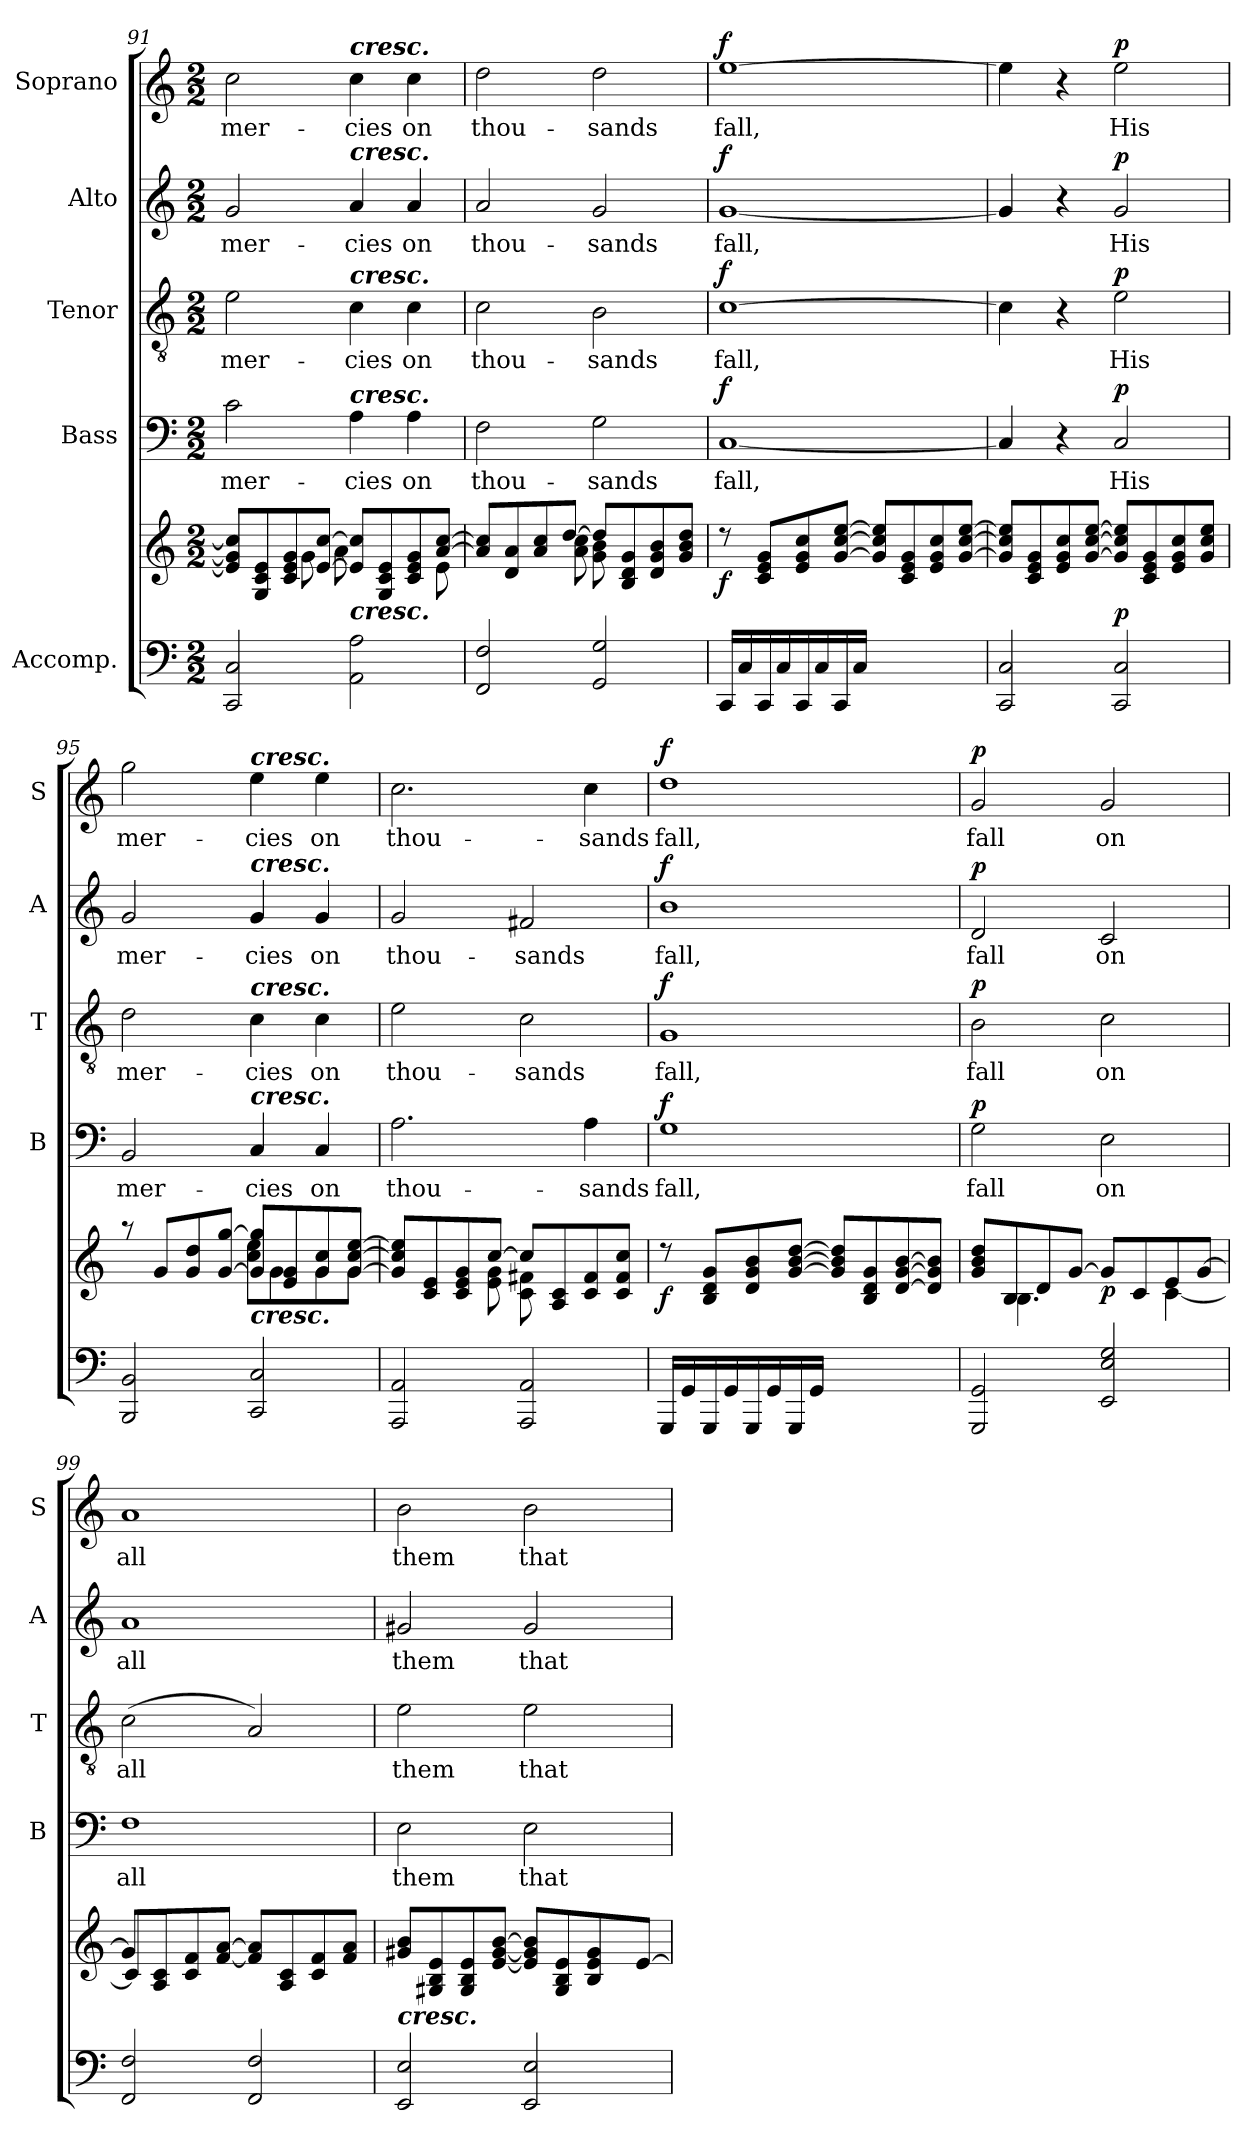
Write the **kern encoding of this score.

**kern	**kern	**dynam	**kern	**text	**dynam	**kern	**text	**dynam	**kern	**text	**dynam	**kern	**text	**dynam
*part5	*part5	*part5	*part4	*part4	*part4	*part3	*part3	*part3	*part2	*part2	*part2	*part1	*part1	*part1
*staff6	*staff5	*staff5/6	*staff4	*staff4	*staff4	*staff3	*staff3	*staff3	*staff2	*staff2	*staff2	*staff1	*staff1	*staff1
*I"Accomp.	*	*	*I"Bass	*	*	*I"Tenor	*	*	*I"Alto	*	*	*I"Soprano	*	*
*	*	*	*I'B	*	*	*I'T	*	*	*I'A	*	*	*I'S	*	*
*clefF4	*clefG2	*	*clefF4	*	*	*clefGv2	*	*	*clefG2	*	*	*clefG2	*	*
*k[]	*k[]	*	*k[]	*	*	*k[]	*	*	*k[]	*	*	*k[]	*	*
*C:	*C:	*	*C:	*	*	*C:	*	*	*C:	*	*	*C:	*	*
*M2/2	*M2/2	*	*M2/2	*	*	*M2/2	*	*	*M2/2	*	*	*M2/2	*	*
=91	=91	=91	=91	=91	=91	=91	=91	=91	=91	=91	=91	=91	=91	=91
*	*^	*	*	*	*	*	*	*	*	*	*	*	*	*
!	!	!	!	!	!LO:LY:b	!	!	!LO:LY:b	!	!	!LO:LY:b	!	!	!LO:LY:b	!
2CC/ 2C/	8e/] 8g/] 8cc/]L	4ryy	.	2c\	mer-	.	2e\	mer-	.	2g/	mer-	.	2cc\	mer-	.
.	8G/ 8c/ 8e/	.	.	.	.	.	.	.	.	.	.	.	.	.	.
.	8c/ 8e/ 8g/	8ryy	.	.	.	.	.	.	.	.	.	.	.	.	.
.	[>8e/ [>8cc/J	8g\	.	.	.	.	.	.	.	.	.	.	.	.	.
!	!	!	!	!	!	!	!	!	!	!	!	!	!LO:TX:a:Bi:t=cresc.	!	!
!	!	!	!	!	!	!	!	!	!	!LO:TX:a:Bi:t=cresc.	!	!	!	!	!
!	!	!	!	!	!	!	!LO:TX:a:Bi:t=cresc.	!	!	!	!	!	!	!	!
!	!	!	!	!LO:TX:a:Bi:t=cresc.	!	!	!	!	!	!	!	!	!	!	!
!	!LO:TX:b:Bi:t=cresc.	!	!	!	!	!	!	!	!	!	!	!	!	!	!
!	!	!	!	!	!LO:LY:b	!	!	!LO:LY:b	!	!	!LO:LY:b	!	!	!LO:LY:b	!
2AA\ 2A\	8e/] 8cc/]L	8a\	.	4A\	-cies	.	4c\	-cies	.	4a/	-cies	.	4cc\	-cies	.
.	8G/ 8c/ 8e/	8ryy	.	.	.	.	.	.	.	.	.	.	.	.	.
!	!	!	!	!	!LO:LY:b	!	!	!LO:LY:b	!	!	!LO:LY:b	!	!	!LO:LY:b	!
.	8c/ 8e/ 8g/	8ryy	.	4A\	on	.	4c\	on	.	4a/	on	.	4cc\	on	.
.	[>8a/ [>8cc/J	8e\	.	.	.	.	.	.	.	.	.	.	.	.	.
=92	=92	=92	=92	=92	=92	=92	=92	=92	=92	=92	=92	=92	=92	=92	=92
!	!	!	!	!	!LO:LY:b	!	!	!LO:LY:b	!	!	!LO:LY:b	!	!	!LO:LY:b	!
2FF/ 2F/	8a/] 8cc/]L	8ryy	.	2F\	thou-	.	2c\	thou-	.	2a/	thou-	.	2dd\	thou-	.
.	8d/ 8a/	8ryy	.	.	.	.	.	.	.	.	.	.	.	.	.
.	8a/ 8cc/	8ryy	.	.	.	.	.	.	.	.	.	.	.	.	.
.	[>8dd/J	8a\ 8cc\	.	.	.	.	.	.	.	.	.	.	.	.	.
!	!	!	!	!	!LO:LY:b	!	!	!LO:LY:b	!	!	!LO:LY:b	!	!	!LO:LY:b	!
2GG/ 2G/	8dd/L]	8g\ 8b\	.	2G\	-sands	.	2B\	-sands	.	2g/	-sands	.	2dd\	-sands	.
.	8B/ 8d/ 8g/	8ryy	.	.	.	.	.	.	.	.	.	.	.	.	.
.	8d/ 8g/ 8b/	4ryy	.	.	.	.	.	.	.	.	.	.	.	.	.
.	8g/ 8b/ 8dd/J	.	.	.	.	.	.	.	.	.	.	.	.	.	.
=93	=93	=93	=93	=93	=93	=93	=93	=93	=93	=93	=93	=93	=93	=93	=93
!	!	!	!LO:DY:b	!	!LO:LY:b	!LO:DY:b	!	!LO:LY:b	!LO:DY:b	!	!LO:LY:b	!LO:DY:b	!	!LO:LY:b	!LO:DY:b
16CC/LL	8r	1ryy	f	[1C	fall,	f	[1c	fall,	f	[1g	fall,	f	[1ee	fall,	f
16C/	.	.	.	.	.	.	.	.	.	.	.	.	.	.	.
16CC/	8c/ 8e/ 8g/L	.	.	.	.	.	.	.	.	.	.	.	.	.	.
16C/	.	.	.	.	.	.	.	.	.	.	.	.	.	.	.
16CC/	8e/ 8g/ 8cc/	.	.	.	.	.	.	.	.	.	.	.	.	.	.
16C/	.	.	.	.	.	.	.	.	.	.	.	.	.	.	.
16CC/	[8g/ [8cc/ [8ee/J	.	.	.	.	.	.	.	.	.	.	.	.	.	.
16C/JJ	.	.	.	.	.	.	.	.	.	.	.	.	.	.	.
2ryy	8g/] 8cc/] 8ee/]L	.	.	.	.	.	.	.	.	.	.	.	.	.	.
.	8c/ 8e/ 8g/	.	.	.	.	.	.	.	.	.	.	.	.	.	.
.	8e/ 8g/ 8cc/	.	.	.	.	.	.	.	.	.	.	.	.	.	.
.	[8g/ [8cc/ [8ee/J	.	.	.	.	.	.	.	.	.	.	.	.	.	.
=94	=94	=94	=94	=94	=94	=94	=94	=94	=94	=94	=94	=94	=94	=94	=94
2CC/ 2C/	8g/] 8cc/] 8ee/]L	1ryy	.	4C/]	.	.	4c\]	.	.	4g/]	.	.	4ee\]	.	.
.	8c/ 8e/ 8g/	.	.	.	.	.	.	.	.	.	.	.	.	.	.
.	8e/ 8g/ 8cc/	.	.	4r	.	.	4r	.	.	4r	.	.	4r	.	.
.	[8g/ [8cc/ [8ee/J	.	.	.	.	.	.	.	.	.	.	.	.	.	.
!	!	!	!LO:DY:b	!	!LO:LY:b	!LO:DY:b	!	!LO:LY:b	!LO:DY:b	!	!LO:LY:b	!LO:DY:b	!	!LO:LY:b	!LO:DY:b
2CC/ 2C/	8g/] 8cc/] 8ee/]L	.	p	2C/	His	p	2e\	His	p	2g/	His	p	2ee\	His	p
.	8c/ 8e/ 8g/	.	.	.	.	.	.	.	.	.	.	.	.	.	.
.	8e/ 8g/ 8cc/	.	.	.	.	.	.	.	.	.	.	.	.	.	.
.	8g/ 8cc/ 8ee/J	.	.	.	.	.	.	.	.	.	.	.	.	.	.
=95	=95	=95	=95	=95	=95	=95	=95	=95	=95	=95	=95	=95	=95	=95	=95
!	!	!	!	!	!LO:LY:b	!	!	!LO:LY:b	!	!	!LO:LY:b	!	!	!LO:LY:b	!
2BBB/ 2BB/	8raa	2ryy	.	2BB/	mer-	.	2d\	mer-	.	2g/	mer-	.	2gg\	mer-	.
.	8g/L	.	.	.	.	.	.	.	.	.	.	.	.	.	.
.	8g/ 8dd/	.	.	.	.	.	.	.	.	.	.	.	.	.	.
.	[>8g/ [>8gg/J	.	.	.	.	.	.	.	.	.	.	.	.	.	.
!	!	!	!	!	!	!	!	!	!	!	!	!	!LO:TX:a:Bi:t=cresc.	!	!
!	!	!	!	!	!	!	!	!	!	!LO:TX:a:Bi:t=cresc.	!	!	!	!	!
!	!	!	!	!	!	!	!LO:TX:a:Bi:t=cresc.	!	!	!	!	!	!	!	!
!	!	!	!	!LO:TX:a:Bi:t=cresc.	!	!	!	!	!	!	!	!	!	!	!
!	!LO:TX:b:Bi:t=cresc.	!	!	!	!	!	!	!	!	!	!	!	!	!	!
!	!	!	!	!	!LO:LY:b	!	!	!LO:LY:b	!	!	!LO:LY:b	!	!	!LO:LY:b	!
2CC/ 2C/	8g/] 8gg/]L	8cc\ 8ee\L	.	4C/	-cies	.	4c\	-cies	.	4g/	-cies	.	4ee\	-cies	.
.	8e/ 8g/	8g\	.	.	.	.	.	.	.	.	.	.	.	.	.
!	!	!	!	!	!LO:LY:b	!	!	!LO:LY:b	!	!	!LO:LY:b	!	!	!LO:LY:b	!
.	8g/ 8cc/	8g\	.	4C/	on	.	4c\	on	.	4g/	on	.	4ee\	on	.
.	[>8g/ [>8cc/ [>8ee/J	8g\J	.	.	.	.	.	.	.	.	.	.	.	.	.
=96	=96	=96	=96	=96	=96	=96	=96	=96	=96	=96	=96	=96	=96	=96	=96
!	!	!	!	!	!LO:LY:b	!	!	!LO:LY:b	!	!	!LO:LY:b	!	!	!LO:LY:b	!
2AAA/ 2AA/	8g/] 8cc/] 8ee/]L	4ryy	.	2.A\	thou-	.	2e\	thou-	.	2g/	thou-	.	2.cc\	thou-	.
.	8c/ 8e/	.	.	.	.	.	.	.	.	.	.	.	.	.	.
.	8c/ 8e/ 8g/	8ryy	.	.	.	.	.	.	.	.	.	.	.	.	.
.	[>8cc/J	8e\ 8g\	.	.	.	.	.	.	.	.	.	.	.	.	.
!	!	!	!	!	!	!	!	!LO:LY:b	!	!	!LO:LY:b	!	!	!	!
2AAA/ 2AA/	8cc/L]	8c\ 8f#X\	.	.	.	.	2c\	-sands	.	2f#X/	-sands	.	.	.	.
.	8A/ 8c/	8ryy	.	.	.	.	.	.	.	.	.	.	.	.	.
!	!	!	!	!	!LO:LY:b	!	!	!	!	!	!	!	!	!LO:LY:b	!
.	8c/ 8f#/	4ryy	.	4A\	-sands	.	.	.	.	.	.	.	4cc\	-sands	.
.	8c/ 8f#/ 8cc/J	.	.	.	.	.	.	.	.	.	.	.	.	.	.
!!LO:LB:g=z
=97	=97	=97	=97	=97	=97	=97	=97	=97	=97	=97	=97	=97	=97	=97	=97
!	!	!	!LO:DY:b	!	!LO:LY:b	!LO:DY:b	!	!LO:LY:b	!LO:DY:b	!	!LO:LY:b	!LO:DY:b	!	!LO:LY:b	!LO:DY:b
16GGG/LL	8r	1ryy	f	1G	fall,	f	1G	fall,	f	1b	fall,	f	1dd	fall,	f
16GG/	.	.	.	.	.	.	.	.	.	.	.	.	.	.	.
16GGG/	8B/ 8d/ 8g/L	.	.	.	.	.	.	.	.	.	.	.	.	.	.
16GG/	.	.	.	.	.	.	.	.	.	.	.	.	.	.	.
16GGG/	8d/ 8g/ 8b/	.	.	.	.	.	.	.	.	.	.	.	.	.	.
16GG/	.	.	.	.	.	.	.	.	.	.	.	.	.	.	.
16GGG/	[8g/ [8b/ [8dd/J	.	.	.	.	.	.	.	.	.	.	.	.	.	.
16GG/JJ	.	.	.	.	.	.	.	.	.	.	.	.	.	.	.
2ryy	8g/] 8b/] 8dd/]L	.	.	.	.	.	.	.	.	.	.	.	.	.	.
.	8B/ 8d/ 8g/	.	.	.	.	.	.	.	.	.	.	.	.	.	.
.	[8d/ [8g/ [8b/	.	.	.	.	.	.	.	.	.	.	.	.	.	.
.	8d/] 8g/] 8b/]J	.	.	.	.	.	.	.	.	.	.	.	.	.	.
=98	=98	=98	=98	=98	=98	=98	=98	=98	=98	=98	=98	=98	=98	=98	=98
!	!	!	!	!	!LO:LY:b	!LO:DY:b	!	!LO:LY:b	!LO:DY:b	!	!LO:LY:b	!LO:DY:b	!	!LO:LY:b	!LO:DY:b
2GGG/ 2GG/	8g/ 8b/ 8dd/L	8ryy	.	2G\	fall	p	2B\	fall	p	2d/	fall	p	2g/	fall	p
.	8B/	4.B\	.	.	.	.	.	.	.	.	.	.	.	.	.
.	8d/	.	.	.	.	.	.	.	.	.	.	.	.	.	.
.	[>8g/J	.	.	.	.	.	.	.	.	.	.	.	.	.	.
!	!	!	!LO:DY:b	!	!LO:LY:b	!	!	!LO:LY:b	!	!	!LO:LY:b	!	!	!LO:LY:b	!
2EE/ 2E/ 2G/	8g/L]	4ryy	p	2E\	on	.	2c\	on	.	2c/	on	.	2g/	on	.
.	8c/	.	.	.	.	.	.	.	.	.	.	.	.	.	.
.	8e/	[<4c\	.	.	.	.	.	.	.	.	.	.	.	.	.
.	[>8g/J	.	.	.	.	.	.	.	.	.	.	.	.	.	.
=99	=99	=99	=99	=99	=99	=99	=99	=99	=99	=99	=99	=99	=99	=99	=99
!	!	!	!	!	!LO:LY:b	!	!	!LO:LY:b	!	!	!LO:LY:b	!	!	!LO:LY:b	!
2FF/ 2F/	8g/L]	8c/L]	.	1F	all	.	(<2c\	all	.	1a	all	.	1a	all	.
.	8A/ 8c/	8c\Jyy	.	.	.	.	.	.	.	.	.	.	.	.	.
.	8c/ 8f/	4ryy	.	.	.	.	.	.	.	.	.	.	.	.	.
.	[>8f/ [>8a/J	.	.	.	.	.	.	.	.	.	.	.	.	.	.
2FF/ 2F/	8f/] 8a/]L	2ryy	.	.	.	.	2A/)	.	.	.	.	.	.	.	.
.	8A/ 8c/	.	.	.	.	.	.	.	.	.	.	.	.	.	.
.	8c/ 8f/	.	.	.	.	.	.	.	.	.	.	.	.	.	.
.	8f/ 8a/J	.	.	.	.	.	.	.	.	.	.	.	.	.	.
=100	=100	=100	=100	=100	=100	=100	=100	=100	=100	=100	=100	=100	=100	=100	=100
!	!LO:TX:b:Bi:t=cresc.	!	!	!	!	!	!	!	!	!	!	!	!	!	!
!	!	!	!	!	!LO:LY:b	!	!	!LO:LY:b	!	!	!LO:LY:b	!	!	!LO:LY:b	!
2EE/ 2E/	8g#X/ 8b/L	2ryy	.	2E\	them	.	2e\	them	.	2g#X/	them	.	2b\	them	.
.	8G#X/ 8B/ 8e/	.	.	.	.	.	.	.	.	.	.	.	.	.	.
.	8G#/ 8B/ 8e/	.	.	.	.	.	.	.	.	.	.	.	.	.	.
.	[>8e/ [>8g#/ [>8b/J	.	.	.	.	.	.	.	.	.	.	.	.	.	.
!	!	!	!	!	!LO:LY:b	!	!	!LO:LY:b	!	!	!LO:LY:b	!	!	!LO:LY:b	!
2EE/ 2E/	8e/] 8g#/] 8b/]L	4ryy	.	2E\	that	.	2e\	that	.	2g#/	that	.	2b\	that	.
.	8G#/ 8B/ 8e/	.	.	.	.	.	.	.	.	.	.	.	.	.	.
.	8B/ 8e/ 8g#/	8g#X/Lyy	.	.	.	.	.	.	.	.	.	.	.	.	.
.	[>8e/J	8g#\ 8b\J	.	.	.	.	.	.	.	.	.	.	.	.	.
*	*v	*v	*	*	*	*	*	*	*	*	*	*	*	*	*
=	=	=	=	=	=	=	=	=	=	=	=	=	=	=
*-	*-	*-	*-	*-	*-	*-	*-	*-	*-	*-	*-	*-	*-	*-
